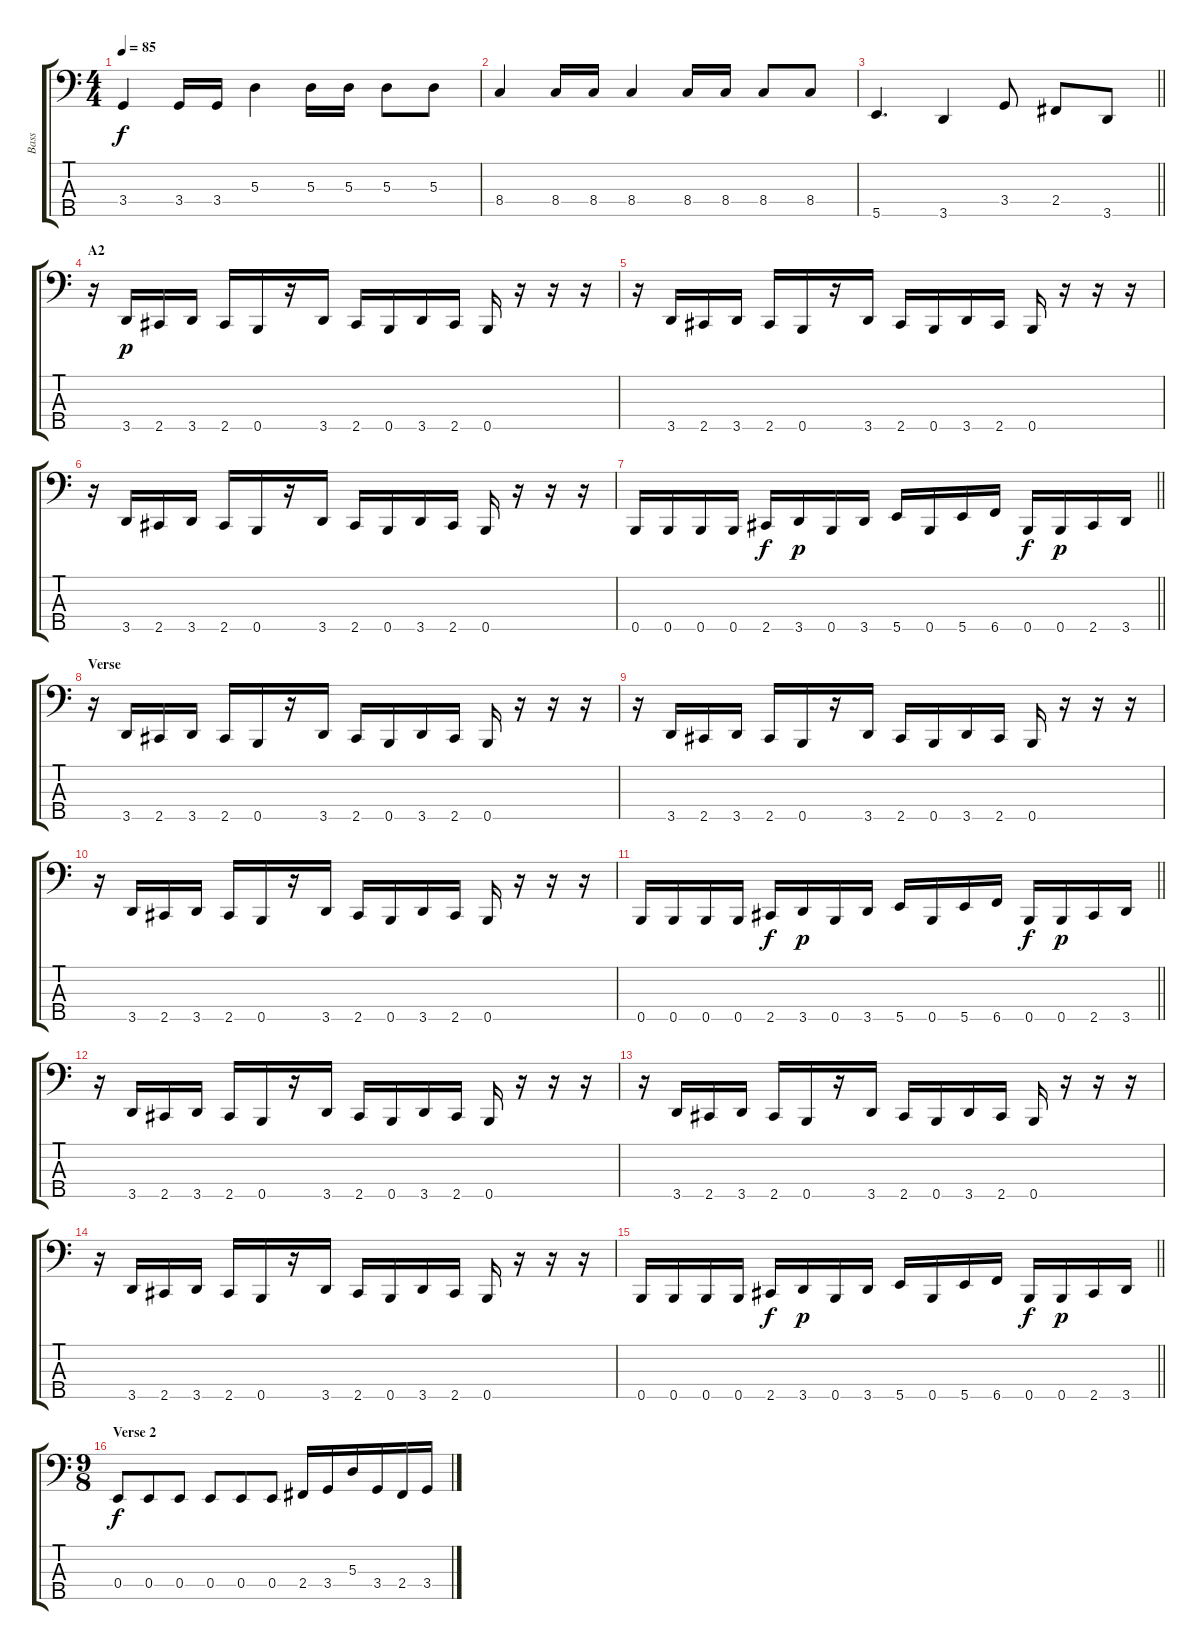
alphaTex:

\track ("Bass" "Bass") {instrument electricbassfinger}
\staff {score tabs}
\tuning (G2 D2 A1 E1 B0) {hide}
\ts (4 4)
\tempo 85
\clef f4
\ks c
3.4.4{dy f} 3.4.16 3.4.16 5.3.4 5.3.16 5.3.16 5.3.8 5.3.8 |
8.4.4 8.4.16 8.4.16 8.4.4 8.4.16 8.4.16 8.4.8 8.4.8 |
\barLineRight lightlight
5.5.4{d} 3.5.4 3.4.8 2.4.8 3.5.8 |
\section ("" "A2")
r.16{volume 16} 3.5.16{dy p} 2.5.16 3.5.16 2.5.16 0.5.16 r.16 3.5.16 2.5.16 0.5.16 3.5.16 2.5.16 0.5.16 r.16 r.16 r.16 |
r.16 3.5.16 2.5.16 3.5.16 2.5.16 0.5.16 r.16 3.5.16 2.5.16 0.5.16 3.5.16 2.5.16 0.5.16 r.16 r.16 r.16 |
r.16 3.5.16 2.5.16 3.5.16 2.5.16 0.5.16 r.16 3.5.16 2.5.16 0.5.16 3.5.16 2.5.16 0.5.16 r.16 r.16 r.16 |
\barLineRight lightlight
0.5.16 0.5.16 0.5.16 0.5.16 2.5.16{dy f} 3.5.16{dy p} 0.5.16 3.5.16 5.5.16 0.5.16 5.5.16 6.5.16 0.5.16{dy f} 0.5.16{dy p} 2.5.16 3.5.16 |
\section ("" "Verse")
r.16{volume 16} 3.5.16 2.5.16 3.5.16 2.5.16 0.5.16 r.16 3.5.16 2.5.16 0.5.16 3.5.16 2.5.16 0.5.16 r.16 r.16 r.16 |
r.16 3.5.16 2.5.16 3.5.16 2.5.16 0.5.16 r.16 3.5.16 2.5.16 0.5.16 3.5.16 2.5.16 0.5.16 r.16 r.16 r.16 |
r.16 3.5.16 2.5.16 3.5.16 2.5.16 0.5.16 r.16 3.5.16 2.5.16 0.5.16 3.5.16 2.5.16 0.5.16 r.16 r.16 r.16 |
\barLineRight lightlight
0.5.16 0.5.16 0.5.16 0.5.16 2.5.16{dy f} 3.5.16{dy p} 0.5.16 3.5.16 5.5.16 0.5.16 5.5.16 6.5.16 0.5.16{dy f} 0.5.16{dy p} 2.5.16 3.5.16 |
r.16{volume 16} 3.5.16 2.5.16 3.5.16 2.5.16 0.5.16 r.16 3.5.16 2.5.16 0.5.16 3.5.16 2.5.16 0.5.16 r.16 r.16 r.16 |
r.16 3.5.16 2.5.16 3.5.16 2.5.16 0.5.16 r.16 3.5.16 2.5.16 0.5.16 3.5.16 2.5.16 0.5.16 r.16 r.16 r.16 |
r.16 3.5.16 2.5.16 3.5.16 2.5.16 0.5.16 r.16 3.5.16 2.5.16 0.5.16 3.5.16 2.5.16 0.5.16 r.16 r.16 r.16 |
\barLineRight lightlight
0.5.16 0.5.16 0.5.16 0.5.16 2.5.16{dy f} 3.5.16{dy p} 0.5.16 3.5.16 5.5.16 0.5.16 5.5.16 6.5.16 0.5.16{dy f} 0.5.16{dy p} 2.5.16 3.5.16 |
\ts (9 8)
\section ("" "Verse 2")
0.4.8{dy f} 0.4.8 0.4.8 0.4.8 0.4.8 0.4.8 2.4.16 3.4.16 5.3.16 3.4.16 2.4.16 3.4.16
